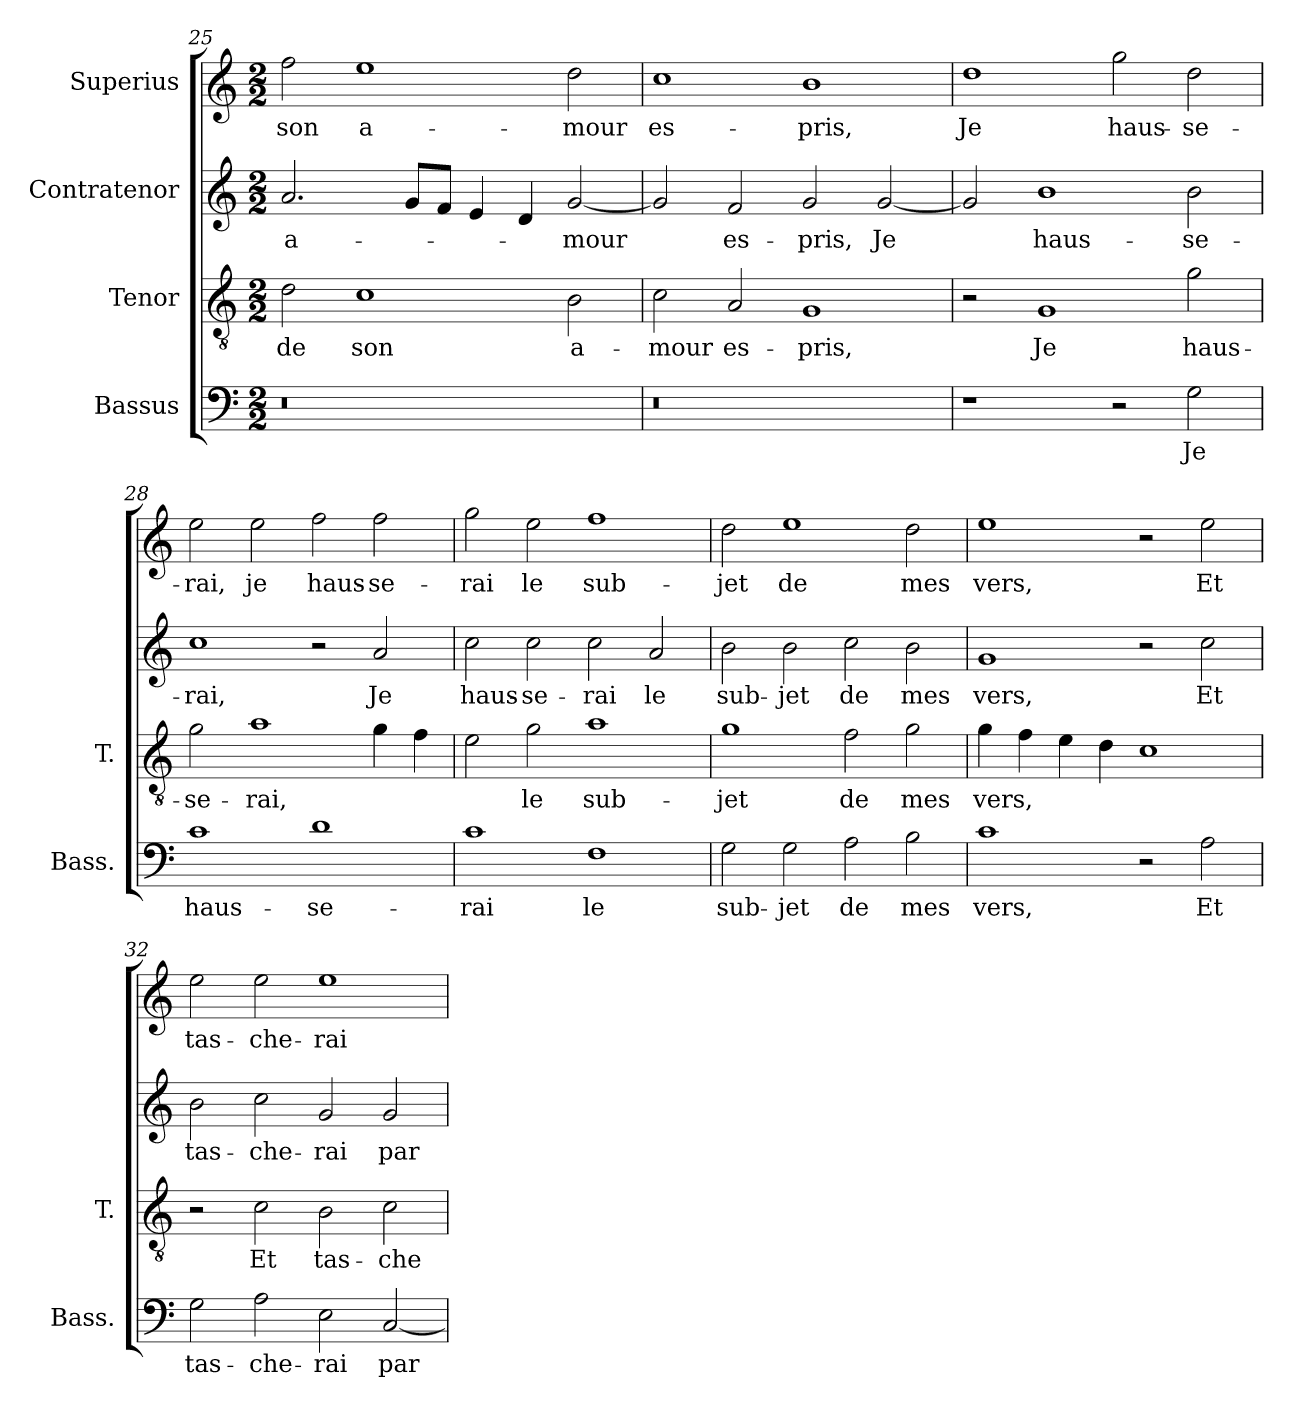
**kern	**text	**kern	**text	**kern	**text	**kern	**text
*part4	*part4	*part3	*part3	*part2	*part2	*part1	*part1
*staff4	*staff4	*staff3	*staff3	*staff2	*staff2	*staff1	*staff1
*I"Bassus	*	*I"Tenor	*	*I"Contratenor	*	*I"Superius	*
*I'Bass.	*	*I'T.	*	*	*	*	*
!!LO:PB:g=z
*clefF4	*	*clefGv2	*	*clefG2	*	*clefG2	*
*k[]	*	*k[]	*	*k[]	*	*k[]	*
*C:	*	*C:	*	*C:	*	*C:	*
*M2/2	*	*M2/2	*	*M2/2	*	*M2/2	*
=25	=25	=25	=25	=25	=25	=25	=25
!LO:N:vis=0	!	!	!	!	!	!	!
1r	.	2d\	de	2.a/	a-	2ff\	son
.	.	1c\	son	.	.	1ee\	a-
.	.	.	.	8g/L	.	.	.
.	.	.	.	8f/J	.	.	.
1ryy	.	.	.	4e/	.	.	.
.	.	.	.	4d/	.	.	.
.	.	2B\	a-	[2g/	-mour	2dd\	-mour
=26	=26	=26	=26	=26	=26	=26	=26
!LO:N:vis=0	!	!	!	!	!	!	!
1r	.	2c\	-mour	2g/]	.	1cc\	es-
.	.	2A/	es-	2f/	es-	.	.
1ryy	.	1G/	-pris,	2g/	-pris,	1b\	-pris,
.	.	.	.	[2g/	Je	.	.
=27	=27	=27	=27	=27	=27	=27	=27
1r	.	2r	.	2g/]	.	1dd\	Je
.	.	1G/	Je	1b\	haus-	.	.
2r	.	.	.	.	.	2gg\	haus-
2G\	Je	2g\	haus-	2b\	-se-	2dd\	-se-
=28	=28	=28	=28	=28	=28	=28	=28
1c\	haus-	2g\	-se-	1cc\	-rai,	2ee\	-rai,
.	.	1a\	-rai,	.	.	2ee\	je
1d\	-se-	.	.	2r	.	2ff\	haus-
.	.	4g\	.	2a/	Je	2ff\	-se-
.	.	4f\	.	.	.	.	.
!!LO:LB:g=z
=29	=29	=29	=29	=29	=29	=29	=29
1c\	-rai	2e\	.	2cc\	haus-	2gg\	-rai
.	.	2g\	le	2cc\	-se-	2ee\	le
1F\	le	1a\	sub-	2cc\	-rai	1ff\	sub-
.	.	.	.	2a/	le	.	.
=30	=30	=30	=30	=30	=30	=30	=30
2G\	sub-	1g\	-jet	2b\	sub-	2dd\	-jet
2G\	-jet	.	.	2b\	-jet	1ee\	de
2A\	de	2f\	de	2cc\	de	.	.
2B\	mes	2g\	mes	2b\	mes	2dd\	mes
=31	=31	=31	=31	=31	=31	=31	=31
1c\	vers,	4g\	vers,	1g/	vers,	1ee\	vers,
.	.	4f\	.	.	.	.	.
.	.	4e\	.	.	.	.	.
.	.	4d\	.	.	.	.	.
2r	.	1c\	.	2r	.	2r	.
2A\	Et	.	.	2cc\	Et	2ee\	Et
=32	=32	=32	=32	=32	=32	=32	=32
2G\	tas-	2r	.	2b\	tas-	2ee\	tas-
2A\	-che-	2c\	Et	2cc\	-che-	2ee\	-che-
2E\	-rai	2B\	tas-	2g/	-rai	1ee\	-rai
[2C/	par	2c\	-che-	2g/	par	.	.
=	=	=	=	=	=	=	=
*-	*-	*-	*-	*-	*-	*-	*-
